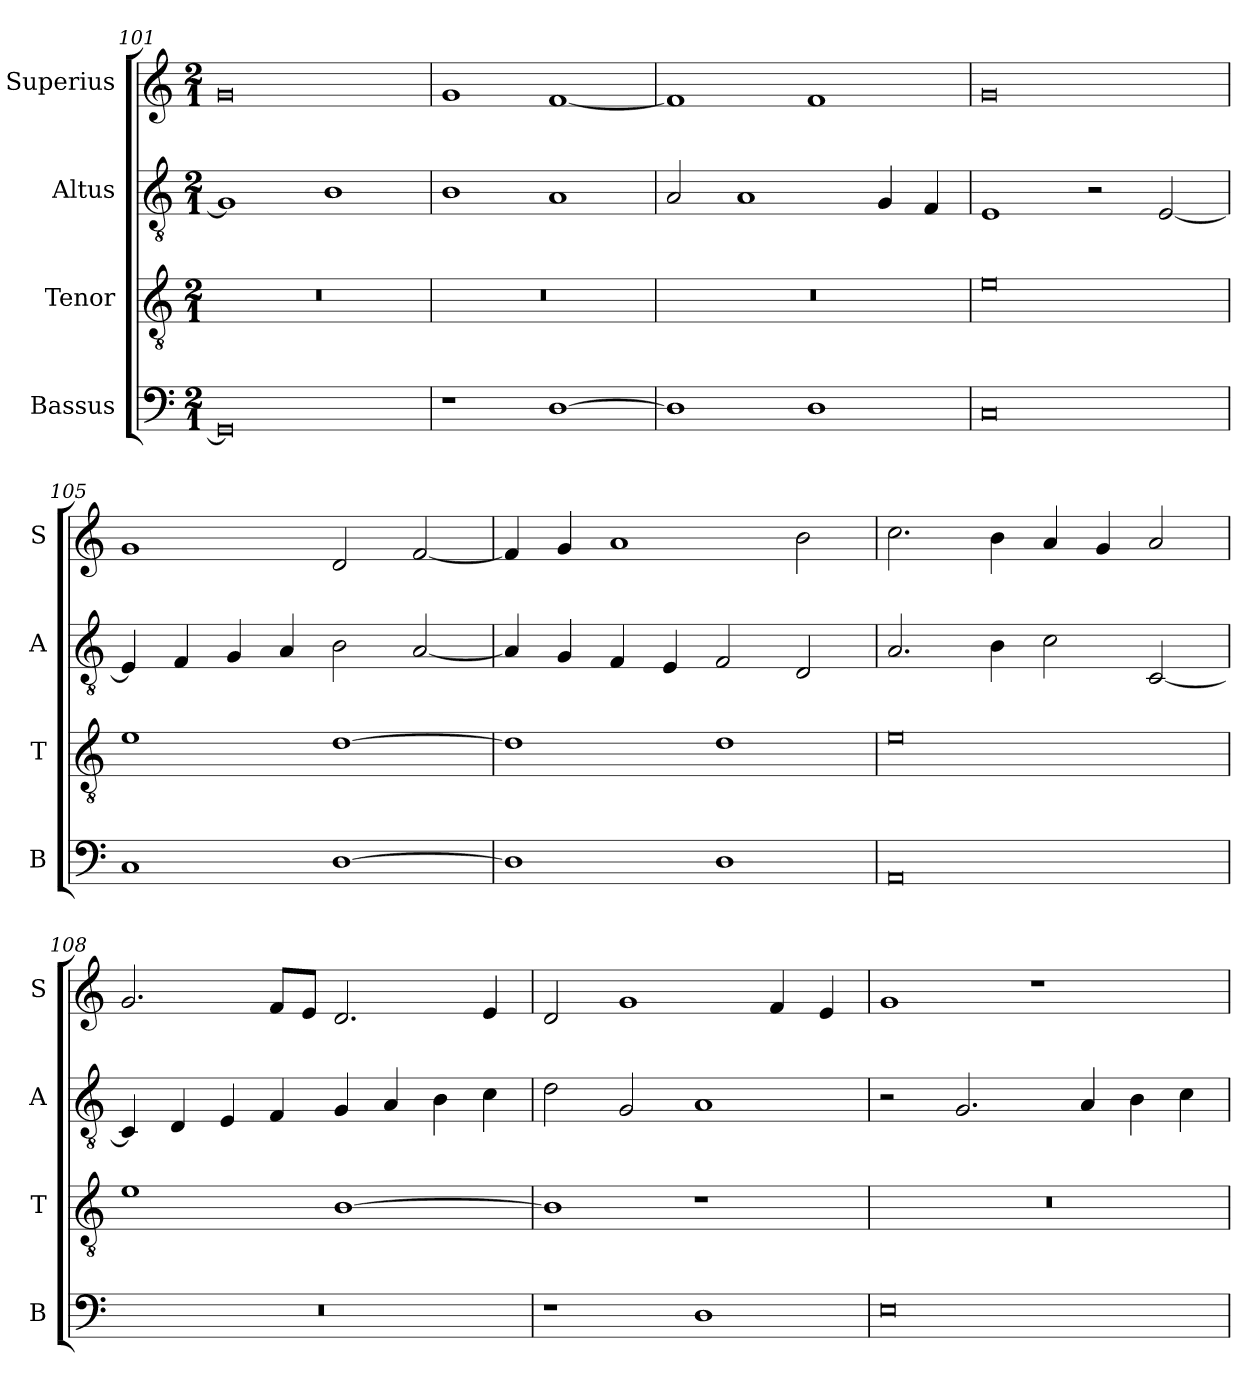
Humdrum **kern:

**kern	**kern	**kern	**kern
*part4	*part3	*part2	*part1
*staff4	*staff3	*staff2	*staff1
*I"Bassus	*I"Tenor	*I"Altus	*I"Superius
*I'B	*I'T	*I'A	*I'S
*clefF4	*clefGv2	*clefGv2	*clefG2
*k[]	*k[]	*k[]	*k[]
*M2/1	*M2/1	*M2/1	*M2/1
=101	=101	=101	=101
0GG]	0r	1G]	0g
.	.	1B	.
=102	=102	=102	=102
1r	0r	1B	1g
[1D	.	1A	[1f
=103	=103	=103	=103
1D]	0r	2A/	1f]
.	.	1A	.
1D	.	.	1f
.	.	4G/	.
.	.	4F/	.
=104	=104	=104	=104
0C	0e	1E	0g
.	.	2r	.
.	.	[2E/	.
=105	=105	=105	=105
1C	1e	4E/]	1g
.	.	4F/	.
.	.	4G/	.
.	.	4A/	.
[1D	[1d	2B\	2d/
.	.	[2A/	[2f/
=106	=106	=106	=106
1D]	1d]	4A/]	4f/]
.	.	4G/	4g/
.	.	4F/	1a
.	.	4E/	.
1D	1d	2F/	.
.	.	2D/	2b\
=107	=107	=107	=107
0AA	0e	2.A/	2.cc\
.	.	4B\	4b\
.	.	2c\	4a/
.	.	.	4g/
.	.	[2C/	2a/
=108	=108	=108	=108
0r	1e	4C/]	2.g/
.	.	4D/	.
.	.	4E/	.
.	.	4F/	8f/L
.	.	.	8e/J
.	[1B	4G/	2.d/
.	.	4A/	.
.	.	4B\	.
.	.	4c\	4e/
=109	=109	=109	=109
1r	1B]	2d\	2d/
.	.	2G/	1g
1D	1r	1A	.
.	.	.	4f/
.	.	.	4e/
=110	=110	=110	=110
0E	0r	2r	1g
.	.	2.G/	.
.	.	.	1r
.	.	4A/	.
.	.	4B\	.
.	.	4c\	.
=	=	=	=
*-	*-	*-	*-
